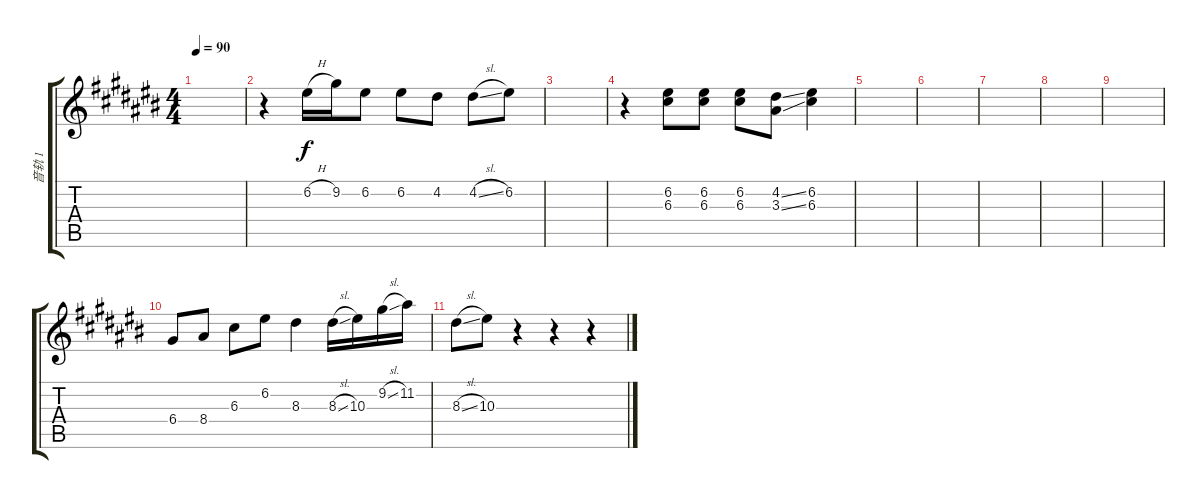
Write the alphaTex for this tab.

\track ("音轨 1" "音轨 1") {instrument acousticguitarsteel}
\staff {score tabs}
\tuning (E4 B3 G3 D3 A2 E2) {hide}
\ts (4 4)
\tempo 90
\clef g2
\ks c#
|
r.4 6.2{h}.16{dy f} 9.2.16 6.2.8 6.2.8 4.2.8 4.2{sl}.8 6.2.8 |
|
r.4 (6.2 6.3).8 (6.2 6.3).8 (6.2 6.3).8 (4.2{ss} 3.3{ss}).8 (6.2 6.3).4 |
|
|
|
|
|
6.4.8 8.4.8 6.3.8 6.2.8 8.3.4 8.3{sl}.16 10.3.16 9.2{sl}.16 11.2.16 |
8.3{sl}.8 10.3.8 r.4 r.4 r.4
